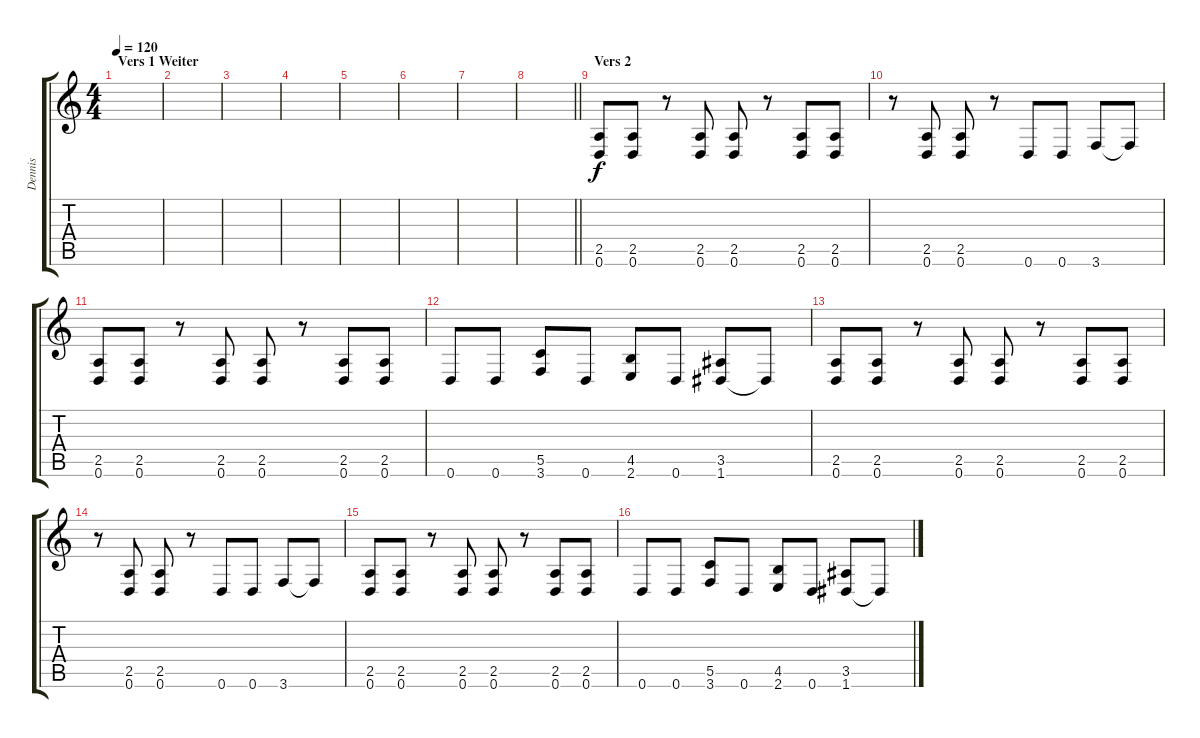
\track ("Dennis" "Dennis") {instrument distortionguitar}
\staff {score tabs}
\tuning (D4 A3 F3 C3 G2 D2) {hide}
\ts (4 4)
\section ("" "Vers 1 Weiter")
\tempo 120
\clef g2
\ks c
|
|
|
|
|
|
|
\barLineRight lightlight
|
\section ("" "Vers 2")
(2.5 0.6).8 (2.5 0.6).8 r.8 (2.5 0.6).8 (2.5 0.6).8 r.8 (2.5 0.6).8 (2.5 0.6).8 |
r.8 (2.5 0.6).8 (2.5 0.6).8 r.8 0.6.8 0.6.8 3.6.8 3.6{t}.8 |
(2.5 0.6).8 (2.5 0.6).8 r.8 (2.5 0.6).8 (2.5 0.6).8 r.8 (2.5 0.6).8 (2.5 0.6).8 |
0.6.8 0.6.8 (5.5 3.6).8 0.6.8 (4.5 2.6).8 0.6.8 (3.5 1.6).8 1.6{t}.8 |
(2.5 0.6).8 (2.5 0.6).8 r.8 (2.5 0.6).8 (2.5 0.6).8 r.8 (2.5 0.6).8 (2.5 0.6).8 |
r.8 (2.5 0.6).8 (2.5 0.6).8 r.8 0.6.8 0.6.8 3.6.8 3.6{t}.8 |
(2.5 0.6).8 (2.5 0.6).8 r.8 (2.5 0.6).8 (2.5 0.6).8 r.8 (2.5 0.6).8 (2.5 0.6).8 |
0.6.8 0.6.8 (5.5 3.6).8 0.6.8 (4.5 2.6).8 0.6.8 (3.5 1.6).8 1.6{t}.8
